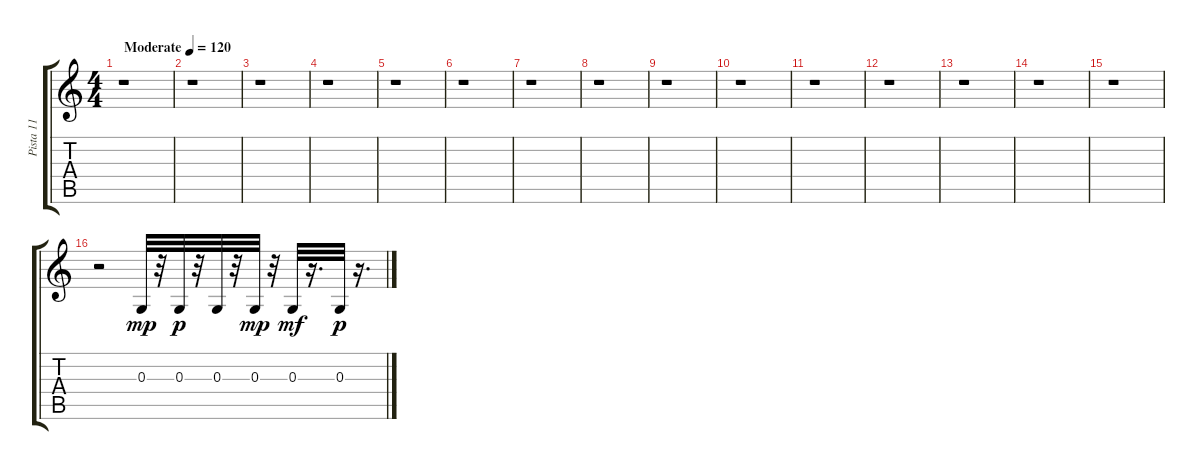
\track ("Pista 11" "Pista 11") {instrument synthdrum}
\staff {score tabs}
\tuning (E4 B3 G3 D3 A2 E2) {hide}
\ts (4 4)
\tempo (120 "Moderate")
\clef g2
\ks c
r.1{dy mp instrument synthdrum} |
r.1 |
r.1 |
r.1 |
r.1 |
r.1 |
r.1 |
r.1 |
r.1 |
r.1 |
r.1 |
r.1 |
r.1 |
r.1 |
r.1 |
r.2 0.3.32 r.32 0.3.32{dy p} r.32 0.3.32 r.32 0.3.32{dy mp} r.32 0.3.32{dy mf} r.16{d} 0.3.32{dy p} r.16{d}
